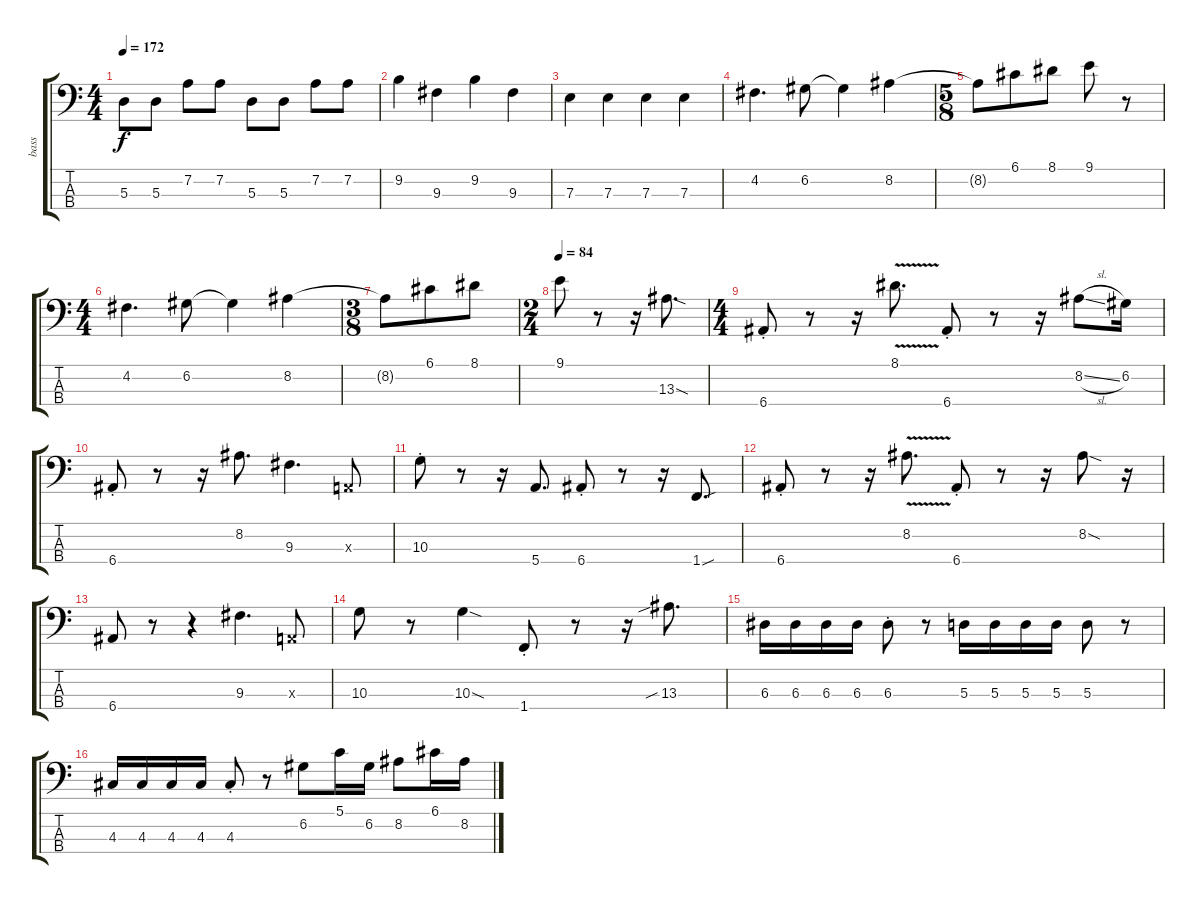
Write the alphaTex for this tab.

\track ("bass" "bass") {instrument fretlessbass}
\staff {score tabs}
\tuning (G2 D2 A1 E1) {hide}
\ts (4 4)
\tempo 172
\clef f4
\ks c
5.3.8{dy f} 5.3.8 7.2.8 7.2.8 5.3.8 5.3.8 7.2.8 7.2.8 |
9.2.4 9.3.4 9.2.4 9.3.4 |
7.3.4 7.3.4 7.3.4 7.3.4 |
4.2.4{d} 6.2.8 6.2{t}.4 8.2.4 |
\ts (5 8)
8.2{t}.8 6.1.8 8.1.8 9.1.8 r.8 |
\ts (4 4)
4.2.4{d} 6.2.8 6.2{t}.4 8.2.4 |
\ts (3 8)
8.2{t}.8 6.1.8 8.1.8 |
\ts (2 4)
\tempo 84
9.1.8 r.8 r.16 13.3{sod}.8{d} |
\ts (4 4)
6.4{st}.8 r.8 r.16 8.1{v}.8{d} 6.4{st}.8 r.8 r.16 8.2{sl}.8 6.2.16 |
6.4{st}.8 r.8 r.16 8.2.8{d} 9.3.4{d} 0.3{x}.8 |
10.3{st}.8 r.8 r.16 5.4.8{d} 6.4{st}.8 r.8 r.16 1.4{sou}.8{d} |
6.4{st}.8 r.8 r.16 8.2{v}.8{d} 6.4{st}.8 r.8 r.16 8.2{sod}.8 r.16 |
6.4.8 r.8 r.4 9.3.4{d} 0.3{x}.8 |
10.3.8 r.8 10.3{sod}.4 1.4{st}.8 r.8 r.16 13.3{sib}.8{d} |
6.3.16 6.3.16 6.3.16 6.3.16 6.3{st}.8 r.8 5.3.16 5.3.16 5.3.16 5.3.16 5.3.8 r.8 |
4.3.16 4.3.16 4.3.16 4.3.16 4.3{st}.8 r.8 6.2.8 5.1.16 6.2.16 8.2.8 6.1.16 8.2.16
